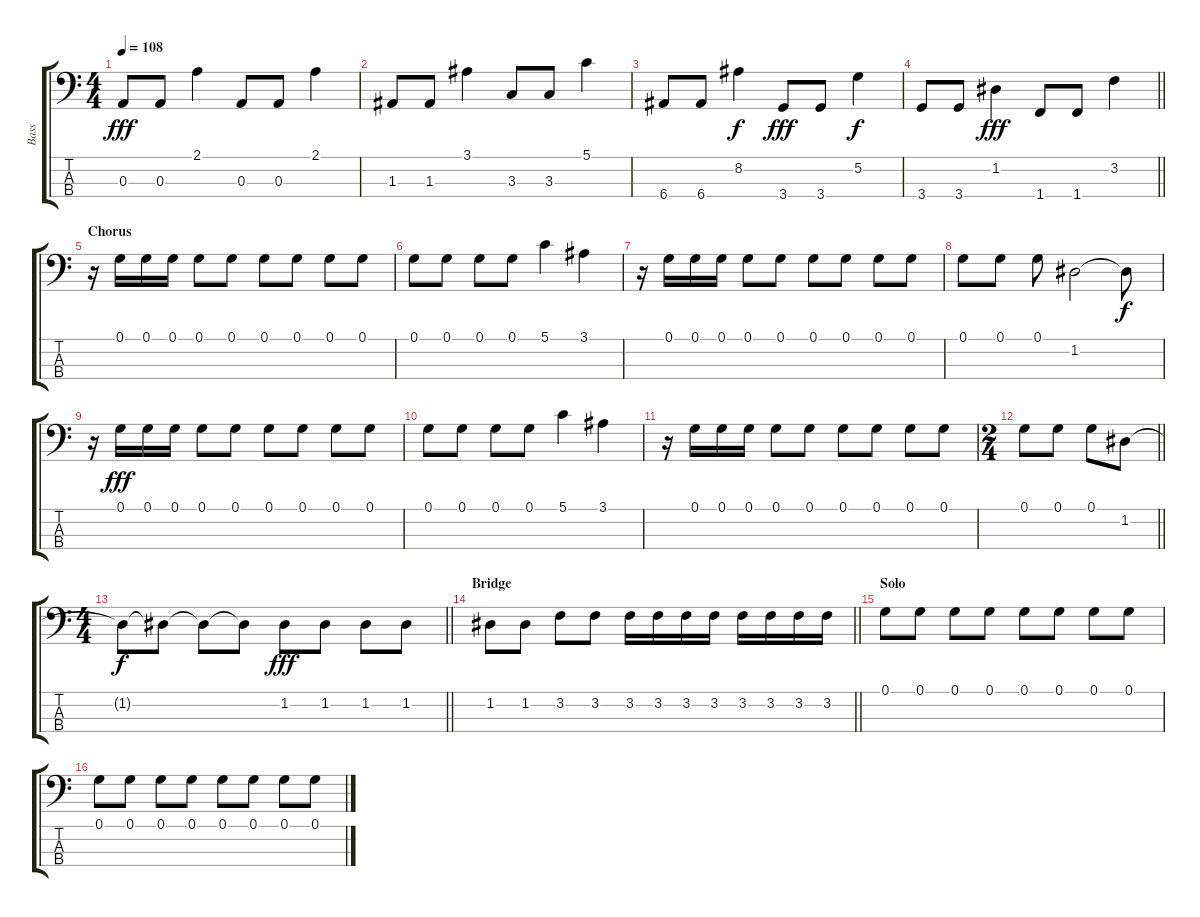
\track ("Bass" "Bass") {instrument electricbassfinger}
\staff {score tabs}
\tuning (G2 D2 A1 E1) {hide}
\ts (4 4)
\tempo 108
\clef f4
\ks c
0.3.8{dy fff} 0.3.8 2.1.4 0.3.8 0.3.8 2.1.4 |
1.3.8 1.3.8 3.1.4 3.3.8 3.3.8 5.1.4 |
6.4.8 6.4.8 8.2.4{dy f} 3.4.8{dy fff} 3.4.8 5.2.4{dy f} |
\barLineRight lightlight
3.4.8 3.4.8 1.2.4{dy fff} 1.4.8 1.4.8 3.2.4 |
\section ("" "Chorus")
r.16 0.1.16 0.1.16 0.1.16 0.1.8 0.1.8 0.1.8 0.1.8 0.1.8 0.1.8 |
0.1.8 0.1.8 0.1.8 0.1.8 5.1.4 3.1.4 |
r.16 0.1.16 0.1.16 0.1.16 0.1.8 0.1.8 0.1.8 0.1.8 0.1.8 0.1.8 |
0.1.8 0.1.8 0.1.8 1.2.2 1.2{t}.8{dy f} |
r.16 0.1.16{dy fff} 0.1.16 0.1.16 0.1.8 0.1.8 0.1.8 0.1.8 0.1.8 0.1.8 |
0.1.8 0.1.8 0.1.8 0.1.8 5.1.4 3.1.4 |
r.16 0.1.16 0.1.16 0.1.16 0.1.8 0.1.8 0.1.8 0.1.8 0.1.8 0.1.8 |
\ts (2 4)
\barLineRight lightlight
0.1.8 0.1.8 0.1.8 1.2.8 |
\ts (4 4)
\barLineRight lightlight
1.2{t}.8{dy f} 1.2{t}.8 1.2{t}.8 1.2{t}.8 1.2.8{dy fff} 1.2.8 1.2.8 1.2.8 |
\section ("" "Bridge")
\barLineRight lightlight
1.2.8 1.2.8 3.2.8 3.2.8 3.2.16 3.2.16 3.2.16 3.2.16 3.2.16 3.2.16 3.2.16 3.2.16 |
\section ("" "Solo")
0.1.8 0.1.8 0.1.8 0.1.8 0.1.8 0.1.8 0.1.8 0.1.8 |
0.1.8 0.1.8 0.1.8 0.1.8 0.1.8 0.1.8 0.1.8 0.1.8
